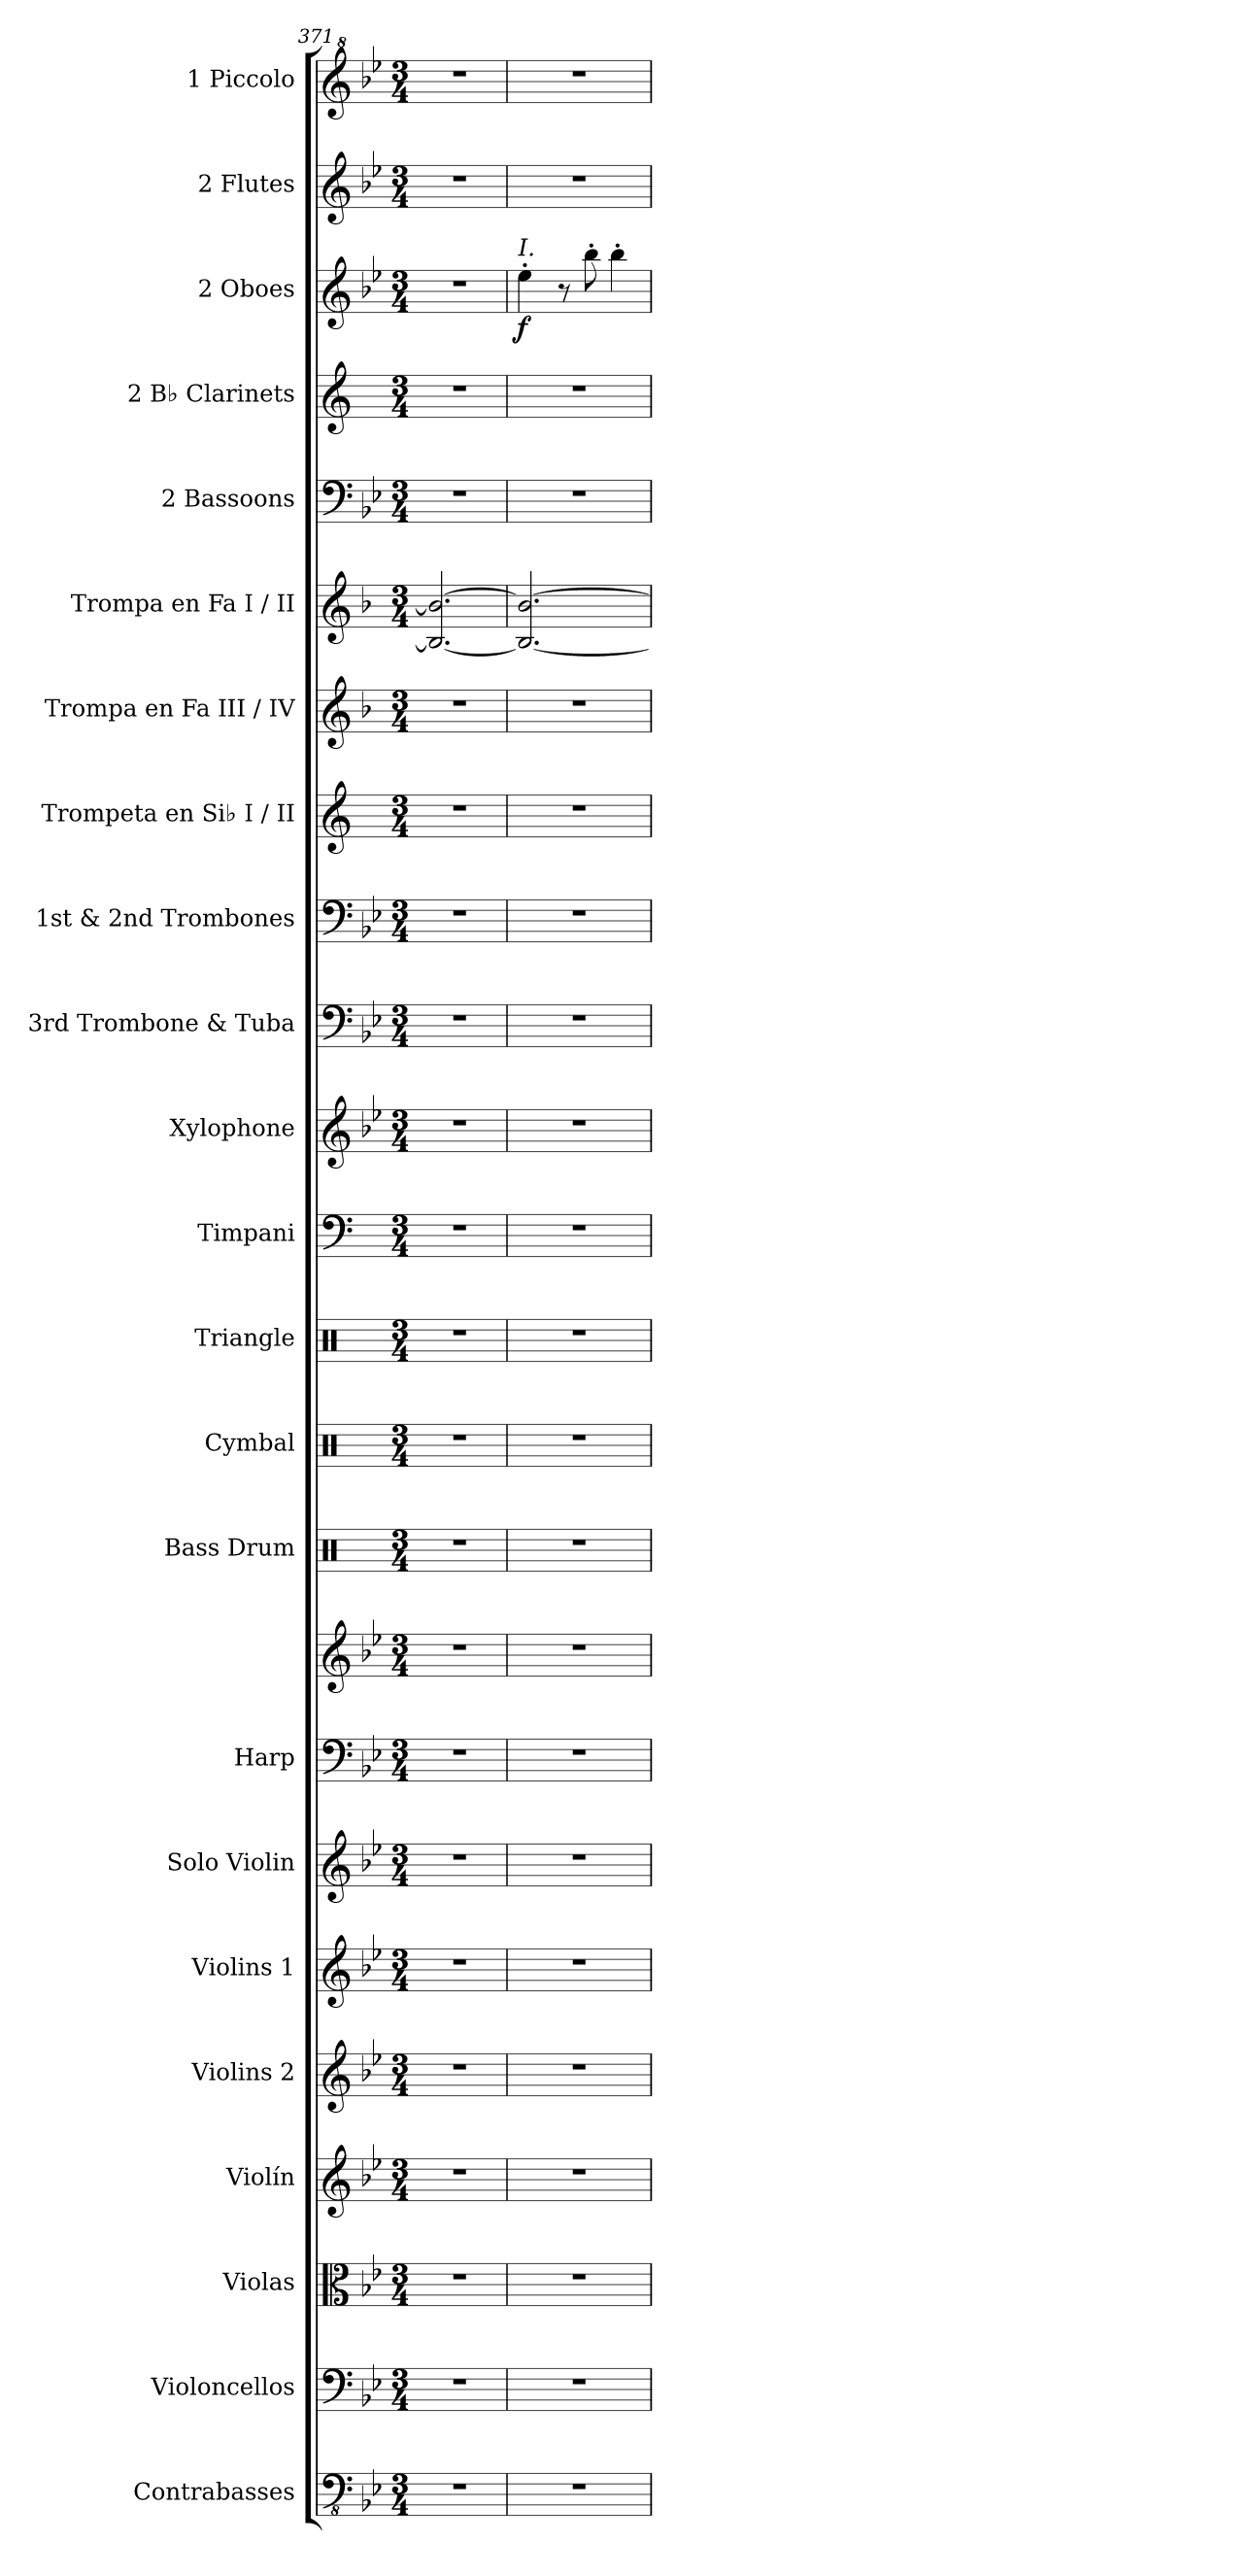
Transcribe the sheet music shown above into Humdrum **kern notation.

**kern	**kern	**kern	**kern	**kern	**kern	**kern	**kern	**kern	**kern	**kern	**kern	**kern	**kern	**kern	**kern	**kern	**kern	**kern	**kern	**kern	**kern	**dynam	**kern	**kern
*part23	*part22	*part21	*part20	*part19	*part18	*part17	*part16	*part16	*part15	*part14	*part13	*part12	*part11	*part10	*part9	*part8	*part7	*part6	*part5	*part4	*part3	*part3	*part2	*part1
*staff24	*staff23	*staff22	*staff21	*staff20	*staff19	*staff18	*staff17	*staff16	*staff15	*staff14	*staff13	*staff12	*staff11	*staff10	*staff9	*staff8	*staff7	*staff6	*staff5	*staff4	*staff3	*staff3	*staff2	*staff1
*I"Contrabasses	*I"Violoncellos	*I"Violas	*I"Violín	*I"Violins 2	*I"Violins 1	*I"Solo Violin	*I"Harp	*	*I"Bass Drum	*I"Cymbal	*I"Triangle	*I"Timpani	*I"Xylophone	*I"3rd Trombone     &amp; Tuba	*I"1st &amp; 2nd Trombones	*I"Trompeta en Si♭  I / II	*I"Trompa en Fa   III / IV	*I"Trompa en Fa I / II	*I"2 Bassoons	*I"2 B♭ Clarinets	*I"2 Oboes	*	*I"2 Flutes	*I"1 Piccolo
*I'Cbs.	*I'Vlcs.	*I'Vlas.	*I'Vln.	*I'Vlns. 2	*I'Vlns. 1	*I'S. Vln.	*I'Hrp.	*	*I'B. Dr.	*I'Cym.	*I'Trgl.	*I'Timp.	*I'Xyl.	*I'3rd Trb. &amp; Tba.	*I'1st &amp; 2nd    Trbs.	*I'Tpt. Si♭  I / II	*I'Trmp. Fa   III / IV	*I'Trmp. Fa I / II	*I'2 Bsns.	*I'2 B♭ Cls.	*I'2 Obs.	*	*I'2 Fls.	*I'1 Picc.
*clefFv4	*clefF4	*clefC3	*clefG2	*clefG2	*clefG2	*clefG2	*clefF4	*clefG2	*clefX	*clefX	*clefX	*clefF4	*clefG2	*clefF4	*clefF4	*clefG2	*clefG2	*clefG2	*clefF4	*clefG2	*clefG2	*	*clefG2	*clefG^2
*	*	*	*	*	*	*	*	*	*	*	*	*	*ITrd-7c-12	*	*	*ITrd1c2	*ITrd4c7	*ITrd4c7	*	*ITrd1c2	*	*	*	*ITrd-7c-12
*k[b-e-]	*k[b-e-]	*k[b-e-]	*k[b-e-]	*k[b-e-]	*k[b-e-]	*k[b-e-]	*k[b-e-]	*k[b-e-]	*k[]	*k[]	*k[]	*k[]	*k[b-e-]	*k[b-e-]	*k[b-e-]	*k[b-e-]	*k[b-e-]	*k[b-e-]	*k[b-e-]	*k[b-e-]	*k[b-e-]	*	*k[b-e-]	*k[b-e-]
*M3/4	*M3/4	*M3/4	*M3/4	*M3/4	*M3/4	*M3/4	*M3/4	*M3/4	*M3/4	*M3/4	*M3/4	*M3/4	*M3/4	*M3/4	*M3/4	*M3/4	*M3/4	*M3/4	*M3/4	*M3/4	*M3/4	*	*M3/4	*M3/4
=371	=371	=371	=371	=371	=371	=371	=371	=371	=371	=371	=371	=371	=371	=371	=371	=371	=371	=371	=371	=371	=371	=371	=371	=371
2.r	2.r	2.r	2.r	2.r	2.r	2.r	2.r	2.r	2.r	2.r	2.r	2.r	2.r	2.r	2.r	2.r	2.r	2.E-/_ 2.e-/_	2.r	2.r	2.r	.	2.r	2.r
=372	=372	=372	=372	=372	=372	=372	=372	=372	=372	=372	=372	=372	=372	=372	=372	=372	=372	=372	=372	=372	=372	=372	=372	=372
!	!	!	!	!	!	!	!	!	!	!	!	!	!	!	!	!	!	!	!	!	!LO:TX:a:i:t=I.	!	!	!
!	!	!	!	!	!	!	!	!	!	!	!	!	!	!	!	!	!	!	!	!	!	!LO:DY:b	!	!
2.r	2.r	2.r	2.r	2.r	2.r	2.r	2.r	2.r	2.r	2.r	2.r	2.r	2.r	2.r	2.r	2.r	2.r	2.E-/_ 2.e-/_	2.r	2.r	4ee-'\	f	2.r	2.r
.	.	.	.	.	.	.	.	.	.	.	.	.	.	.	.	.	.	.	.	.	8r	.	.	.
.	.	.	.	.	.	.	.	.	.	.	.	.	.	.	.	.	.	.	.	.	8bb-'\	.	.	.
.	.	.	.	.	.	.	.	.	.	.	.	.	.	.	.	.	.	.	.	.	4bb-'\	.	.	.
=	=	=	=	=	=	=	=	=	=	=	=	=	=	=	=	=	=	=	=	=	=	=	=	=
*-	*-	*-	*-	*-	*-	*-	*-	*-	*-	*-	*-	*-	*-	*-	*-	*-	*-	*-	*-	*-	*-	*-	*-	*-
